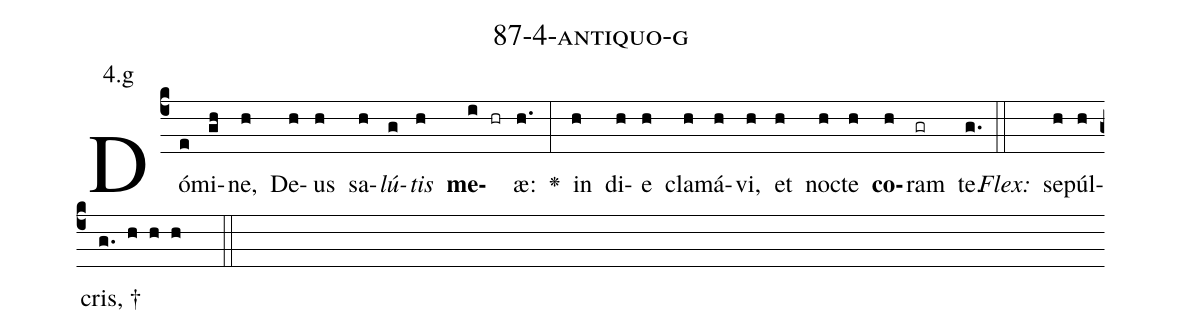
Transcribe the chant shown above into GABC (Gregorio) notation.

name: 87-4-antiquo-g;
annotation: 4.g;
%%
(c4)Dó(e)mi(gh)ne,(h) De(h)us(h) sa(h)<i>lú</i>(g)<i>tis</i>(h) <b>me</b>(i hr)æ:(h.) <v>\greheightstar</v>(:) in(h) di(h)e(h) cla(h)má(h)vi,(h) et(h) noc(h)te(h) <b>co</b>(h)ram(gr) te.(g.) (::)
<i>Flex:</i>()  se(h)púl(h)cris, †(g. h h h  ::)

%E(h) u(h) o(h) u(h) a(h) e.(g.) (::)
